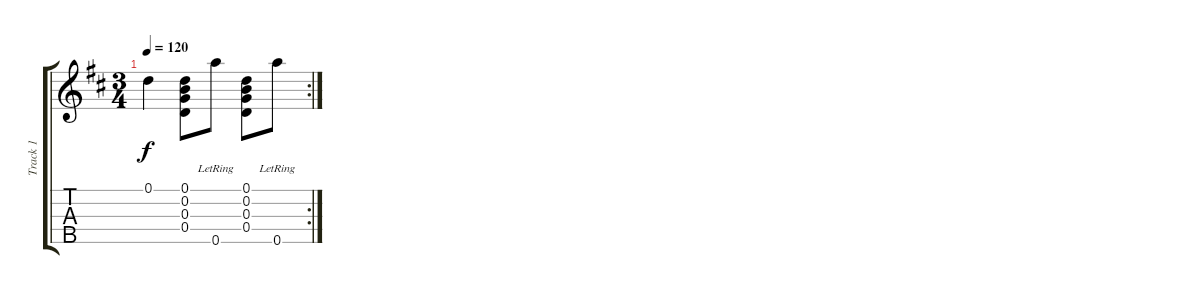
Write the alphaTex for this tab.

\track ("Track 1" "Track 1") {instrument banjo}
\staff {score tabs}
\tuning (D4 B3 G3 D3 A4) {hide}
\displaytranspose 12
\rc 2
\ts (3 4)
\tempo 120
\clef g2
\ks d
0.1.4{dy f} (0.1 0.2 0.3 0.4).8 0.5{lr}.8 (0.1 0.2 0.3 0.4).8 0.5{lr}.8
